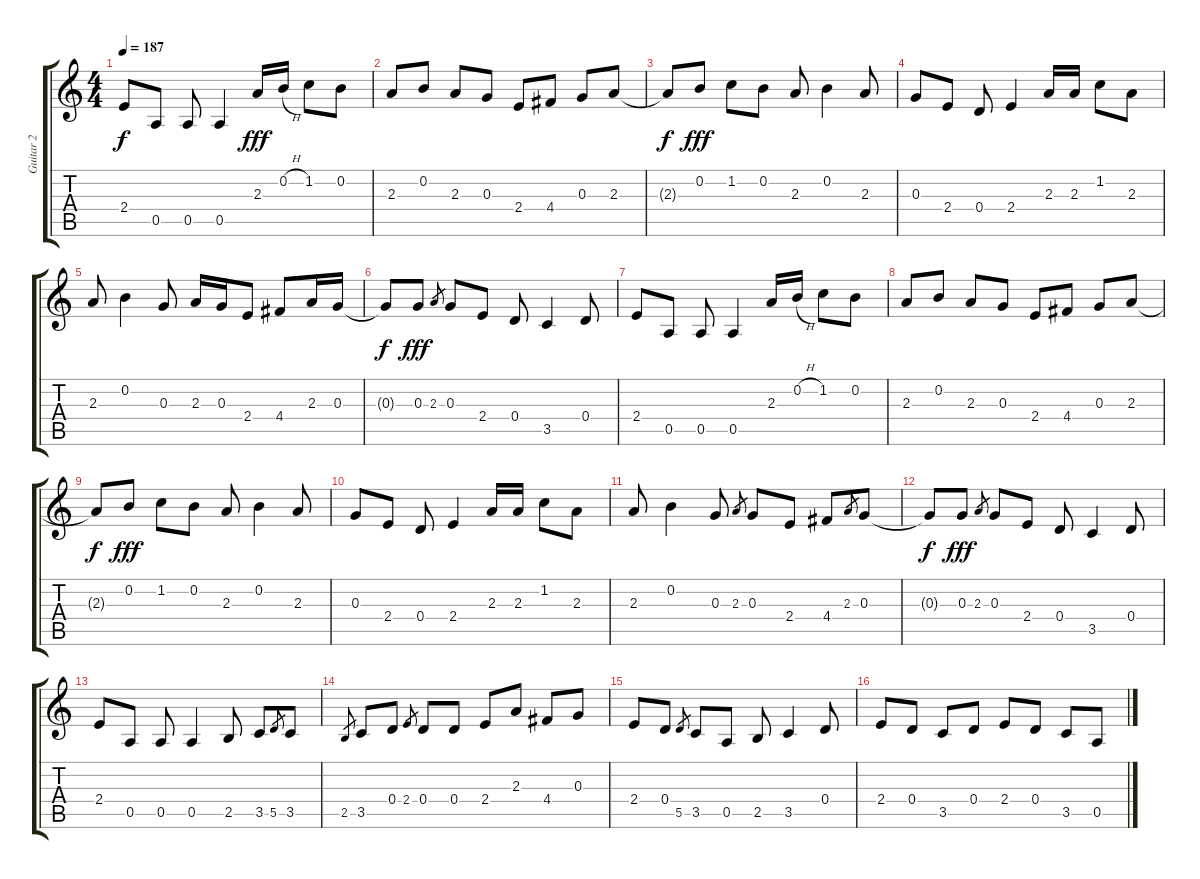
\track ("Guitar 2" "Guitar 2") {instrument electricguitarjazz}
\staff {score tabs}
\tuning (E4 B3 G3 D3 A2 E2) {hide}
\ts (4 4)
\tempo 187
\clef g2
\ks c
2.4.8{dy f} 0.5.8 0.5.8 0.5.4 2.3.16{dy fff} 0.2{h}.16 1.2.8 0.2.8 |
2.3.8 0.2.8 2.3.8 0.3.8 2.4.8 4.4.8 0.3.8 2.3.8 |
2.3{t}.8{dy f} 0.2.8{dy fff} 1.2.8 0.2.8 2.3.8 0.2.4 2.3.8 |
0.3.8 2.4.8 0.4.8 2.4.4 2.3.16 2.3.16 1.2.8 2.3.8 |
2.3.8 0.2.4 0.3.8 2.3.16 0.3.16 2.4.8 4.4.8 2.3.16 0.3.16 |
0.3{t}.8{dy f} 0.3.8{dy fff} 2.3.8{gr} 0.3.8 2.4.8 0.4.8 3.5.4 0.4.8 |
2.4.8 0.5.8 0.5.8 0.5.4 2.3.16 0.2{h}.16 1.2.8 0.2.8 |
2.3.8 0.2.8 2.3.8 0.3.8 2.4.8 4.4.8 0.3.8 2.3.8 |
2.3{t}.8{dy f} 0.2.8{dy fff} 1.2.8 0.2.8 2.3.8 0.2.4 2.3.8 |
0.3.8 2.4.8 0.4.8 2.4.4 2.3.16 2.3.16 1.2.8 2.3.8 |
2.3.8 0.2.4 0.3.8 2.3.8{gr} 0.3.8 2.4.8 4.4.8 2.3.8{gr} 0.3.8 |
0.3{t}.8{dy f} 0.3.8{dy fff} 2.3.8{gr} 0.3.8 2.4.8 0.4.8 3.5.4 0.4.8 |
2.4.8 0.5.8 0.5.8 0.5.4 2.5.8 3.5.8 5.5.8{gr} 3.5.8 |
2.5.8{gr} 3.5.8 0.4.8 2.4.8{gr} 0.4.8 0.4.8 2.4.8 2.3.8 4.4.8 0.3.8 |
2.4.8 0.4.8 5.5.8{gr} 3.5.8 0.5.8 2.5.8 3.5.4 0.4.8 |
2.4.8 0.4.8 3.5.8 0.4.8 2.4.8 0.4.8 3.5.8 0.5.8
